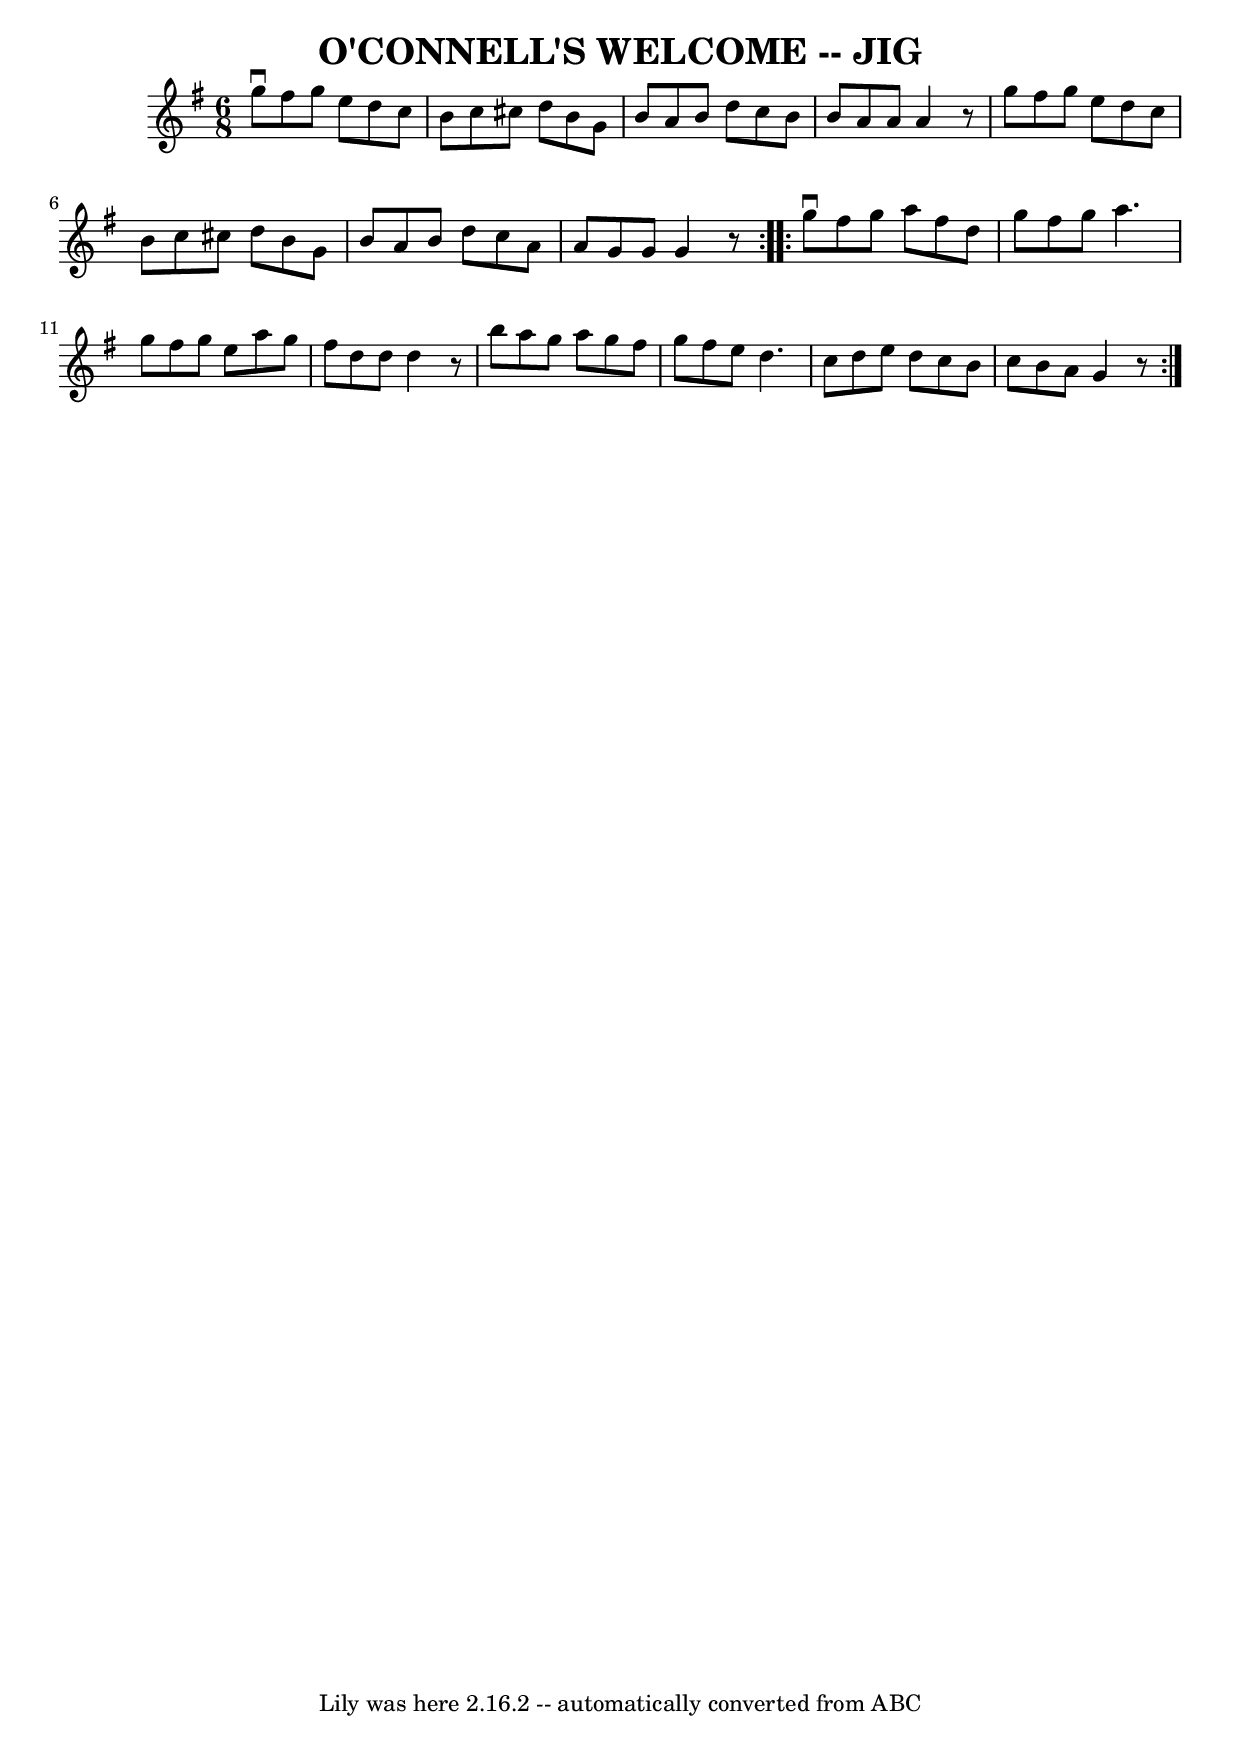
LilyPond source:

\version "2.7.40"
\include "Mammoth.ily"
\header {
	%% book = "Ryan's Mammoth Collection of Fiddle Tunes"
	crossRefNumber = "1"
	footnotes = ""
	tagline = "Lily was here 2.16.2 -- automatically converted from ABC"
	title = "O'CONNELL'S WELCOME -- JIG"
}
voicedefault =  {


\repeat volta 2 {
\time 6/8 
\key g \major g''8^\downbow fis''8 g''8 e''8 d''8    
c''8    |
 b'8 c''8 cis''8 d''8 b'8 g'8    |
   
b'8 a'8 b'8 d''8 c''8 b'8    |
 b'8 a'8 a'8 a'4 
   r8       |
 g''8 fis''8 g''8 e''8 d''8 c''8    
|
 b'8 c''8 cis''8 d''8 b'8 g'8    |
 b'8 a'8 
 b'8 d''8 c''8 a'8    |
 a'8 g'8 g'8 g'4    r8   }  
   \repeat volta 2 { g''8^\downbow fis''8 g''8 a''8 fis''8    
d''8    |
 g''8 fis''8 g''8 a''4.    |
 g''8 fis''8 
 g''8 e''8 a''8 g''8    |
 fis''8 d''8 d''8 d''4    
r8       |
 b''8 a''8 g''8 a''8 g''8 fis''8    |
  
 g''8 fis''8 e''8 d''4.    |
 c''8 d''8 e''8 d''8    
c''8 b'8    |
 c''8 b'8 a'8 g'4    r8   }   
}

\score{
    <<

	\context Staff="default"
	{
	    \voicedefault 
	}

    >>
	\layout {
	}
	\midi {}
}
